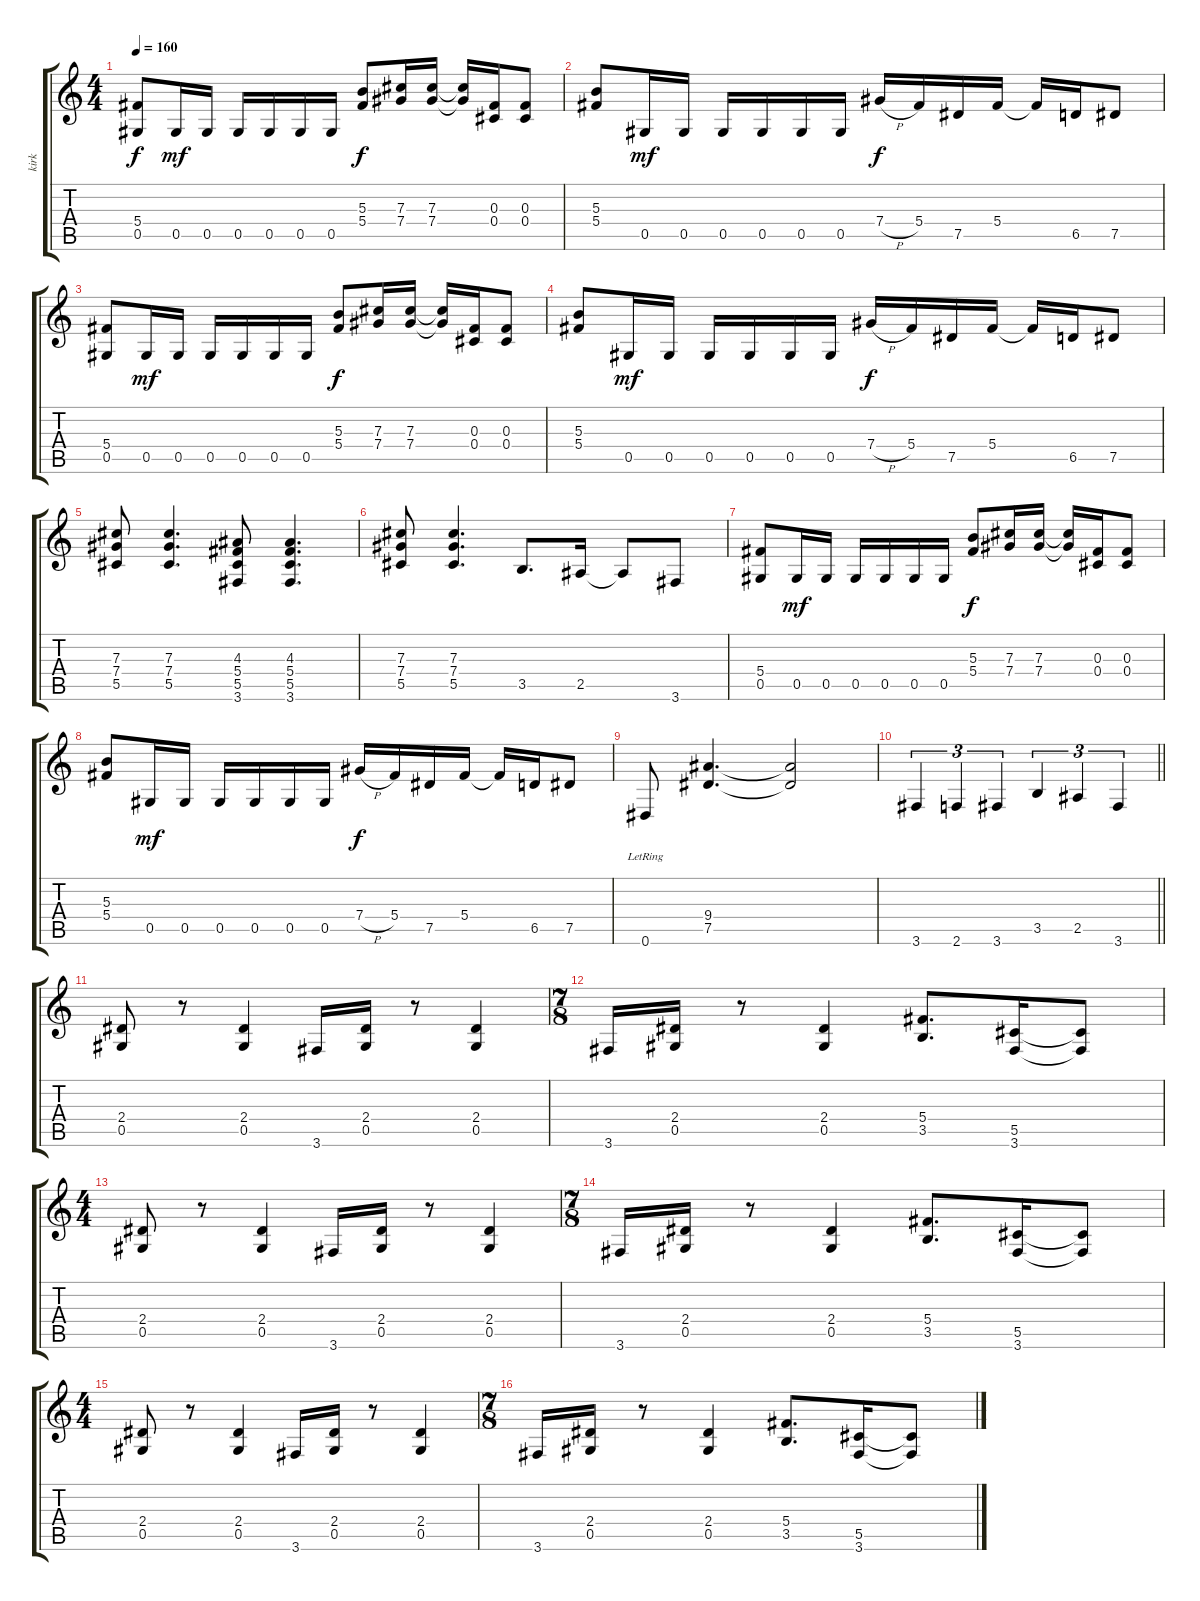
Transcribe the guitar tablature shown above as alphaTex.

\track ("kirk" "kirk") {instrument distortionguitar}
\staff {score tabs}
\tuning (Eb4 Bb3 Gb3 Db3 Ab2 Eb2) {hide}
\ts (4 4)
\tempo 160
\clef g2
\ks c
(5.4 0.5).8{dy f} 0.5.16{dy mf} 0.5.16 0.5.16 0.5.16 0.5.16 0.5.16 (5.3 5.4).8{dy f} (7.3 7.4).16 (7.3 7.4).16 (7.3{t} 7.4{t}).16 (0.3 0.4).16 (0.3 0.4).8 |
(5.3 5.4).8 0.5.16{dy mf} 0.5.16 0.5.16 0.5.16 0.5.16 0.5.16 7.4{h}.16{dy f} 5.4.16 7.5.16 5.4.16 5.4{t}.16 6.5.16 7.5.8 |
(5.4 0.5).8 0.5.16{dy mf} 0.5.16 0.5.16 0.5.16 0.5.16 0.5.16 (5.3 5.4).8{dy f} (7.3 7.4).16 (7.3 7.4).16 (7.3{t} 7.4{t}).16 (0.3 0.4).16 (0.3 0.4).8 |
(5.3 5.4).8 0.5.16{dy mf} 0.5.16 0.5.16 0.5.16 0.5.16 0.5.16 7.4{h}.16{dy f} 5.4.16 7.5.16 5.4.16 5.4{t}.16 6.5.16 7.5.8 |
(7.3 7.4 5.5).8 (7.3 7.4 5.5).4{d} (4.3 5.4 5.5 3.6).8 (4.3 5.4 5.5 3.6).4{d} |
(7.3 7.4 5.5).8 (7.3 7.4 5.5).4{d} 3.5.8{d} 2.5.16 2.5{t}.8 3.6.8 |
(5.4 0.5).8 0.5.16{dy mf} 0.5.16 0.5.16 0.5.16 0.5.16 0.5.16 (5.3 5.4).8{dy f} (7.3 7.4).16 (7.3 7.4).16 (7.3{t} 7.4{t}).16 (0.3 0.4).16 (0.3 0.4).8 |
(5.3 5.4).8 0.5.16{dy mf} 0.5.16 0.5.16 0.5.16 0.5.16 0.5.16 7.4{h}.16{dy f} 5.4.16 7.5.16 5.4.16 5.4{t}.16 6.5.16 7.5.8 |
0.6{lr}.8 (9.4 7.5).4{d} (9.4{t} 7.5{t}).2 |
\barLineRight lightlight
3.6.4{tu (3 2)} 2.6.4{tu (3 2)} 3.6.4{tu (3 2)} 3.5.4{tu (3 2)} 2.5.4{tu (3 2)} 3.6.4{tu (3 2)} |
(2.4 0.5).8 r.8 (2.4 0.5).4 3.6.16 (2.4 0.5).16 r.8 (2.4 0.5).4 |
\ts (7 8)
3.6.16 (2.4 0.5).16 r.8 (2.4 0.5).4 (5.4 3.5).8{d} (5.5 3.6).16 (5.5{t} 3.6{t}).8 |
\ts (4 4)
(2.4 0.5).8 r.8 (2.4 0.5).4 3.6.16 (2.4 0.5).16 r.8 (2.4 0.5).4 |
\ts (7 8)
3.6.16 (2.4 0.5).16 r.8 (2.4 0.5).4 (5.4 3.5).8{d} (5.5 3.6).16 (5.5{t} 3.6{t}).8 |
\ts (4 4)
(2.4 0.5).8 r.8 (2.4 0.5).4 3.6.16 (2.4 0.5).16 r.8 (2.4 0.5).4 |
\ts (7 8)
3.6.16 (2.4 0.5).16 r.8 (2.4 0.5).4 (5.4 3.5).8{d} (5.5 3.6).16 (5.5{t} 3.6{t}).8
